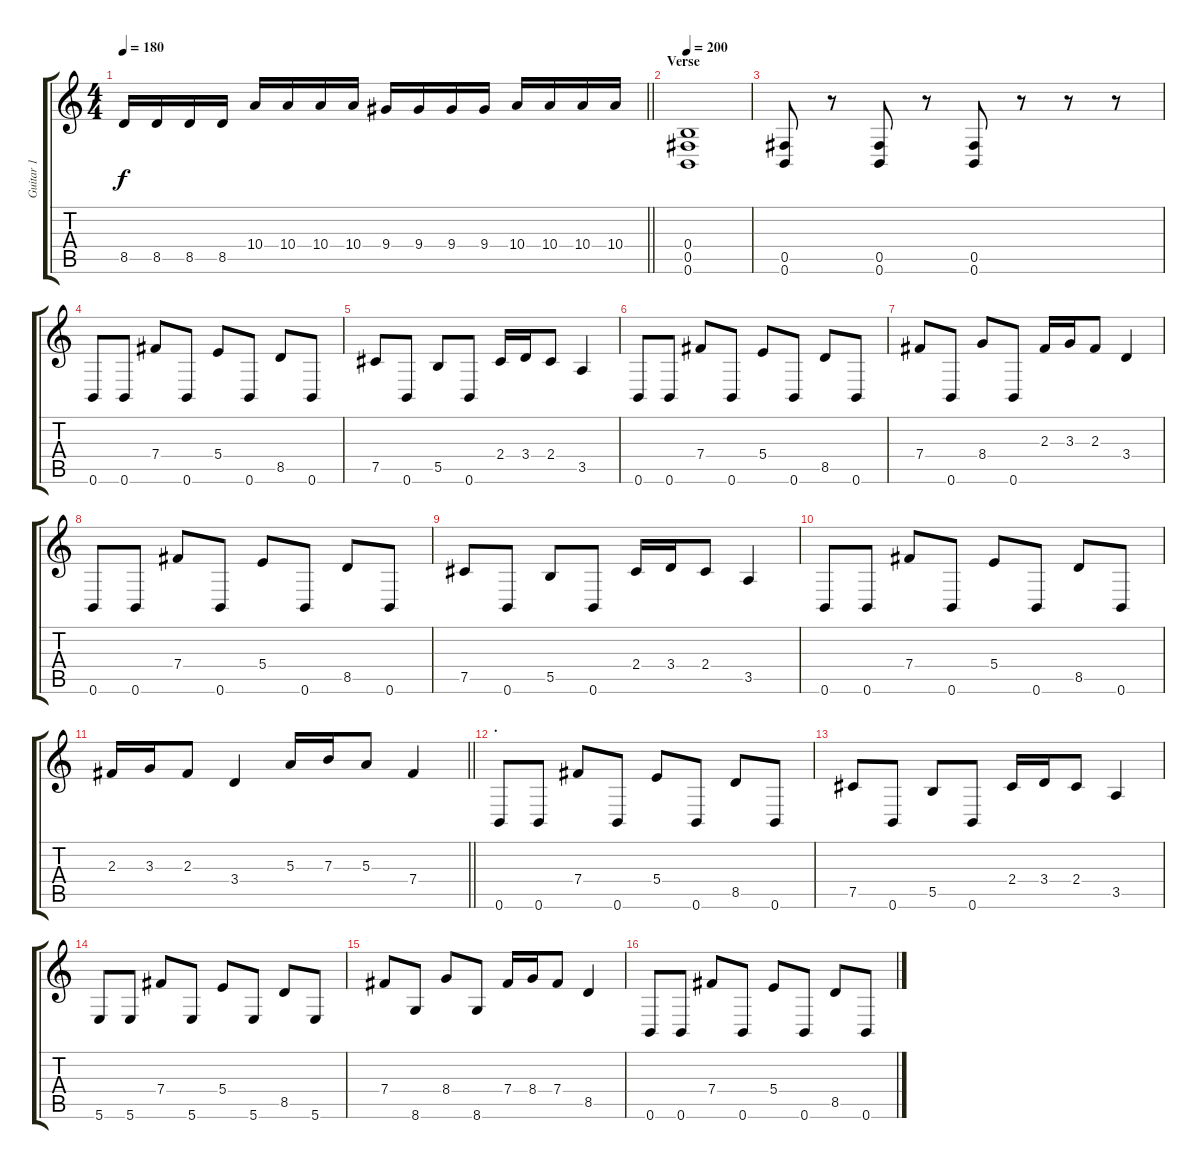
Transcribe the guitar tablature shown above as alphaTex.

\track ("Guitar 1" "Guitar 1") {instrument distortionguitar}
\staff {score tabs}
\tuning (Db4 Ab3 E3 B2 Gb2 B1) {hide}
\ts (4 4)
\tempo 180
\clef g2
\barLineRight lightlight
\ks c
8.5.16{dy f} 8.5.16 8.5.16 8.5.16 10.4.16 10.4.16 10.4.16 10.4.16 9.4.16 9.4.16 9.4.16 9.4.16 10.4.16 10.4.16 10.4.16 10.4.16 |
\section ("" "Verse")
\tempo 200
(0.4 0.5 0.6).1 |
(0.5 0.6).8 r.8 (0.5 0.6).8 r.8 (0.5 0.6).8 r.8 r.8 r.8 |
0.6.8 0.6.8 7.4.8 0.6.8 5.4.8 0.6.8 8.5.8 0.6.8 |
7.5.8 0.6.8 5.5.8 0.6.8 2.4.16 3.4.16 2.4.8 3.5.4 |
0.6.8 0.6.8 7.4.8 0.6.8 5.4.8 0.6.8 8.5.8 0.6.8 |
7.4.8 0.6.8 8.4.8 0.6.8 2.3.16 3.3.16 2.3.8 3.4.4 |
0.6.8 0.6.8 7.4.8 0.6.8 5.4.8 0.6.8 8.5.8 0.6.8 |
7.5.8 0.6.8 5.5.8 0.6.8 2.4.16 3.4.16 2.4.8 3.5.4 |
0.6.8 0.6.8 7.4.8 0.6.8 5.4.8 0.6.8 8.5.8 0.6.8 |
\barLineRight lightlight
2.3.16 3.3.16 2.3.8 3.4.4 5.3.16 7.3.16 5.3.8 7.4.4 |
\section ("" ".")
0.6.8 0.6.8 7.4.8 0.6.8 5.4.8 0.6.8 8.5.8 0.6.8 |
7.5.8 0.6.8 5.5.8 0.6.8 2.4.16 3.4.16 2.4.8 3.5.4 |
5.6.8 5.6.8 7.4.8 5.6.8 5.4.8 5.6.8 8.5.8 5.6.8 |
7.4.8 8.6.8 8.4.8 8.6.8 7.4.16 8.4.16 7.4.8 8.5.4 |
0.6.8 0.6.8 7.4.8 0.6.8 5.4.8 0.6.8 8.5.8 0.6.8
